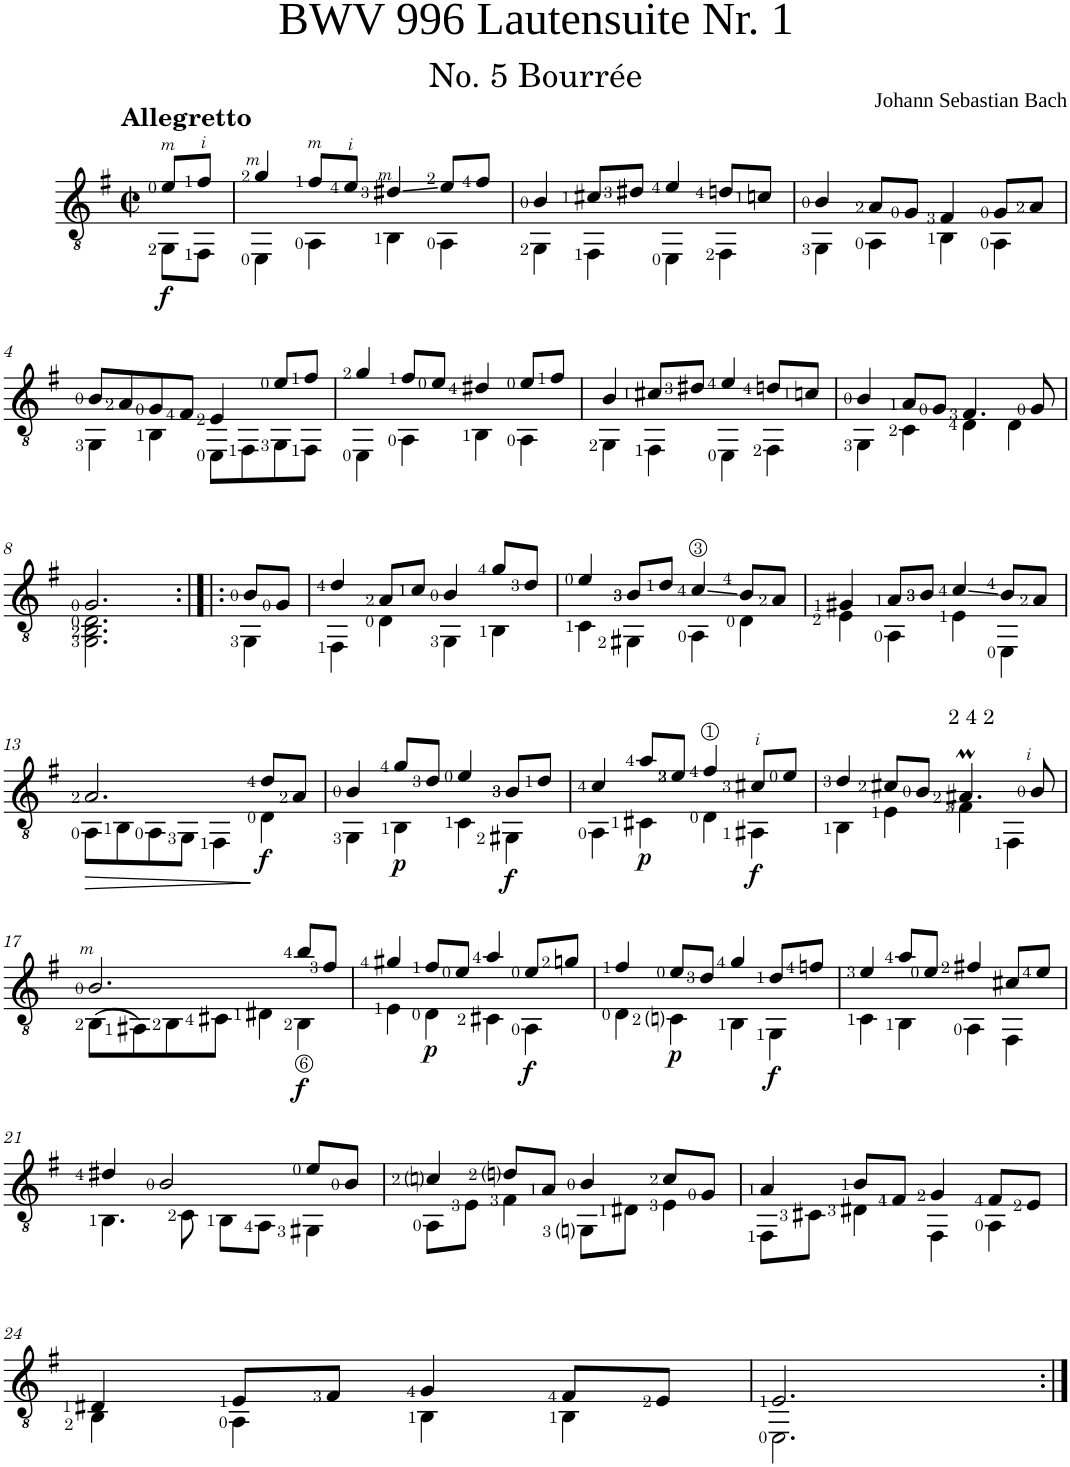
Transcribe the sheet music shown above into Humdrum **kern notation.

**kern	**dynam
*part1	*part1
*staff1	*staff1
*I"Classical Guitar	*
*I'Guit.	*
*clefGv2	*
*k[f#]	*
*e:	*
*M2/2	*
*met(c|)	*
=	=
*^	*
!LO:TX:a:B:t=Allegretto	!	!
!	!	!LO:DY:b
8e/L	8GG\L	f
8f#/J	8FF#\J	.
=1	=1	=1
4g/	4EE\	.
8f#/L	4AA\	.
8e/J	.	.
4d#X/	4BB\	.
8e/L	4AA\	.
8f#/J	.	.
=2	=2	=2
4B/	4GG\	.
8c#X/L	4FF#\	.
8d#X/J	.	.
4e/	4EE\	.
8dn/L	4FF#\	.
8cn/J	.	.
=3	=3	=3
4B/	4GG\	.
8A/L	4AA\	.
8G/J	.	.
4F#/	4BB\	.
8G/L	4AA\	.
8A/J	.	.
!!LO:LB:g=z	!!
=4	=4	=4
8B/L	4GG\	.
8A/	.	.
8G/	4BB\	.
8F#/J	.	.
4E/	8EE\L	.
.	8FF#\	.
8e/L	8GG\	.
8f#/J	8FF#\J	.
=5	=5	=5
4g/	4EE\	.
8f#/L	4AA\	.
8e/J	.	.
4d#X/	4BB\	.
8e/L	4AA\	.
8f#/J	.	.
=6	=6	=6
4B/	4GG\	.
8c#X/L	4FF#\	.
8d#X/J	.	.
4e/	4EE\	.
8dn/L	4FF#\	.
8cn/J	.	.
=7	=7	=7
4B/	4GG\	.
8A/L	4C\	.
8G/J	.	.
4.F#/	4D\	.
.	4D\	.
8G/	.	.
!!LO:LB:g=z	!!
=8	=8	=8
2.G/	2.GG\ 2.BB\ 2.D\	.
=9:|!|:	=9:|!|:	=9:|!|:
8B/L	4GG\	.
8G/J	.	.
=10	=10	=10
4d/	4FF#\	.
8A/L	4D\	.
8c/J	.	.
4B/	4GG\	.
8g/L	4BB\	.
8d/J	.	.
=11	=11	=11
4e/	4C\	.
8B/L	4GG#X\	.
8d/J	.	.
4c/	4AA\	.
8B/L	4D\	.
8A/J	.	.
=12	=12	=12
4G#X/	4E\	.
8A/L	4AA\	.
8B/J	.	.
4c/	4E\	.
8B/L	4EE\	.
8A/J	.	.
!!LO:LB:g=z	!!
=13	=13	=13
!	!	!LO:HP:b
2.A/	8AA\L	>
.	8BB\	.
.	8AA\	.
.	8GG\J	.
.	4FF#\	.
!	!	!LO:DY:n=1:b
8d/L	4D\	] f
8A/J	.	.
=14	=14	=14
4B/	4GG\	.
!	!	!LO:DY:b
8g/L	4BB\	p
8d/J	.	.
4e/	4C\	.
!	!	!LO:DY:b
8B/L	4GG#X\	f
8d/J	.	.
=15	=15	=15
4c/	4AA\	.
!	!	!LO:DY:b
8a/L	4C#X\	p
8e/J	.	.
4f#/	4D\	.
!	!	!LO:DY:b
8c#X/L	4AA#X\	f
8e/J	.	.
=16	=16	=16
4d/	4BB\	.
8c#X/L	4E\	.
8B/J	.	.
!LO:TX:a:t=2 4 2	!	!
4.A#Xm/	4F#\	.
.	4FF#\	.
8B/	.	.
!!LO:LB:g=z	!!
=17	=17	=17
2.B/	(>8BB\L	.
.	8AA#X\)	.
.	8BB\	.
.	8C#X\J	.
.	4D#X\	.
!	!	!LO:DY:b
8b/L	4BB\	f
8f#/J	.	.
=18	=18	=18
4g#X/	4E\	.
!	!	!LO:DY:b
8f#/L	4D\	p
8e/J	.	.
4a/	4C#X\	.
!	!	!LO:DY:b
8e/L	4AA\	f
8gn/J	.	.
=19	=19	=19
4f#/	4D\	.
!	!	!LO:DY:b
8e/L	4Cni\	p
8d/J	.	.
4g/	4BB\	.
!	!	!LO:DY:b
8d/L	4GG\	f
8fn/J	.	.
=20	=20	=20
4e/	4C\	.
8a/L	4BB\	.
8e/J	.	.
4f#X/	4AA\	.
8c#X/L	4FF#\	.
8e/J	.	.
!!LO:LB:g=z	!!
=21	=21	=21
4d#X/	4.BB\	.
2B/	.	.
.	8C\	.
.	8BB\L	.
.	8AA\J	.
8e/L	4GG#X\	.
8B/J	.	.
=22	=22	=22
4cni/	8AA\L	.
.	8E\J	.
8dni/L	4F#\	.
8A/J	.	.
4B/	8GGni\L	.
.	8D#X\J	.
8c/L	4E\	.
8G/J	.	.
=23	=23	=23
4A/	8FF#\L	.
.	8C#X\J	.
8B/L	4D#X\	.
8F#/J	.	.
4G/	4FF#\	.
8F#/L	4AA\	.
8E/J	.	.
!!LO:LB:g=z	!!
=24	=24	=24
4D#X/	4BB\	.
8E/L	4AA\	.
8F#/J	.	.
4G/	4BB\	.
8F#/L	4BB\	.
8E/J	.	.
=25	=25	=25
2.E/	2.EE\	.
*v	*v	*
=:|!	=:|!
*-	*-
